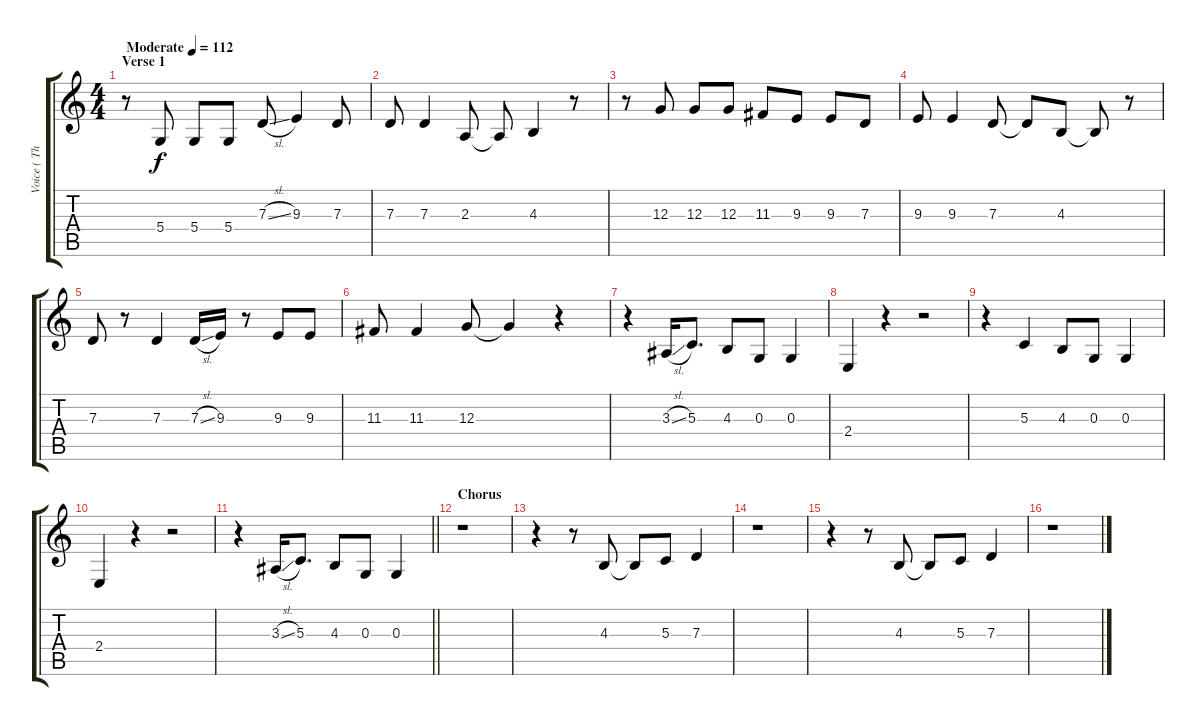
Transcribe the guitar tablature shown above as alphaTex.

\track ("Voice ( Thom Yorke )" "Voice ( Th") {instrument viola}
\staff {score tabs}
\tuning (E4 B3 G3 D3 A2 E2) {hide}
\ts (4 4)
\section ("" "Verse 1")
\tempo (112 "Moderate")
\clef g2
\ks c
r.8{dy f instrument viola} 5.4.8 5.4.8 5.4.8 7.3{sl}.8 9.3.4 7.3.8 |
7.3.8 7.3.4 2.3.8 2.3{t}.8 4.3.4 r.8 |
r.8 12.3.8 12.3.8 12.3.8 11.3.8 9.3.8 9.3.8 7.3.8 |
9.3.8 9.3.4 7.3.8 7.3{t}.8 4.3.8 4.3{t}.8 r.8 |
7.3.8 r.8 7.3.4 7.3{sl}.16 9.3.16 r.8 9.3.8 9.3.8 |
11.3.8 11.3.4 12.3.8 12.3{t}.4 r.4 |
r.4 3.3{sl}.16 5.3.8{d} 4.3.8 0.3.8 0.3.4 |
2.4.4 r.4 r.2 |
r.4 5.3.4 4.3.8 0.3.8 0.3.4 |
2.4.4 r.4 r.2 |
\barLineRight lightlight
r.4 3.3{sl}.16 5.3.8{d} 4.3.8 0.3.8 0.3.4 |
\section ("" "Chorus")
r.1 |
r.4 r.8 4.3.8 4.3{t}.8 5.3.8 7.3.4 |
r.1 |
r.4 r.8 4.3.8 4.3{t}.8 5.3.8 7.3.4 |
r.1
